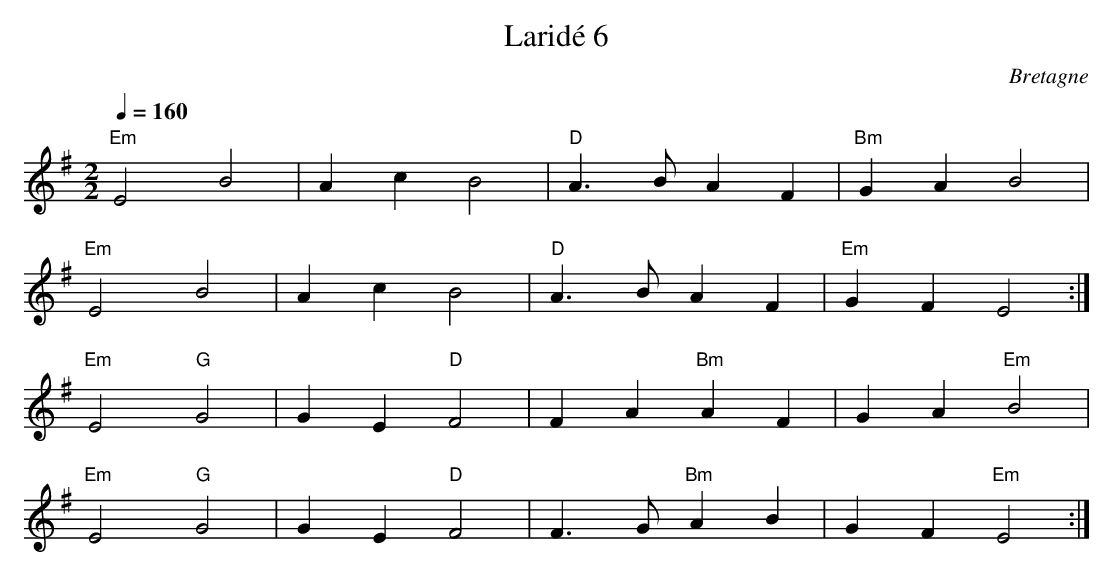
X:1
T:Larid\'e 6
M:2/2
L:1/4
Q:160
O:Bretagne
K:Em
"Em" E2B2 | Ac B2 | "D" A> B A F | "Bm" G A B2 |
"Em" E2B2 | Ac B2 | "D" A> B A F | "Em" G F E2 :|
"Em" E2 "G" G2 | GE "D" F2 | F A "Bm" A F | G A "Em" B2 |
"Em" E2 "G" G2 | GE "D" F2 | F>G "Bm" A B | G F "Em" E2 :|
